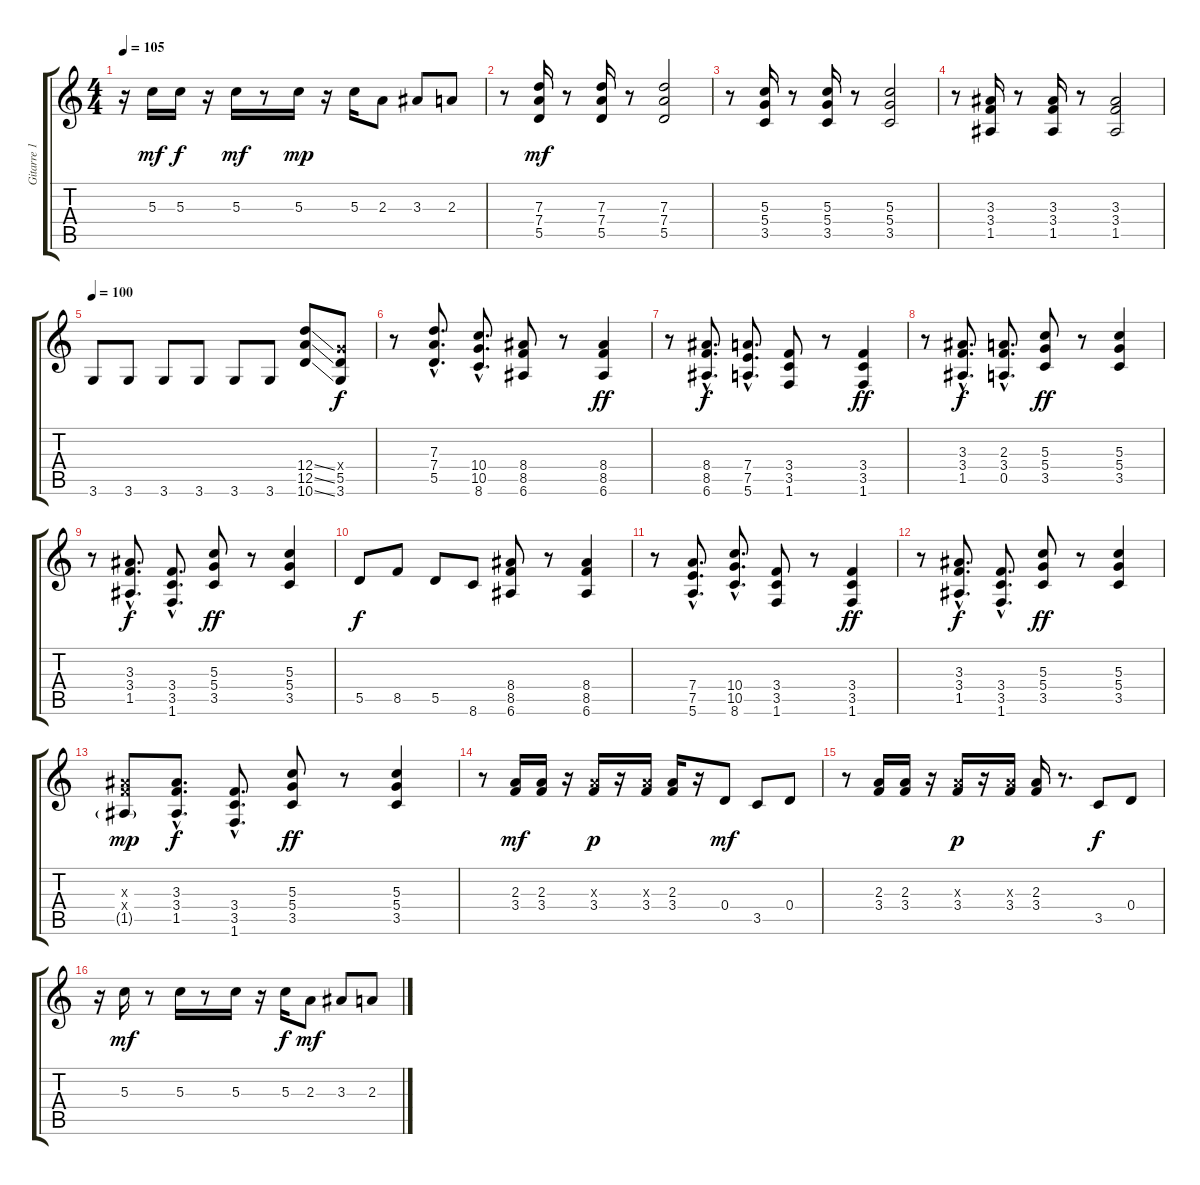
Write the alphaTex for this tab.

\track ("Gitarre 1" "Gitarre 1") {instrument overdrivenguitar}
\staff {score tabs}
\tuning (E4 B3 G3 D3 A2 E2) {hide}
\ts (4 4)
\tempo 105
\clef g2
\ks c
r.16{dy mf} 5.3.16 5.3.16{dy f} r.16 5.3.16{dy mf} r.8 5.3.16{dy mp} r.16 5.3.16 2.3.8 3.3.8 2.3.8 |
r.8{volume 10 instrument electricguitarmuted} (7.3 7.4 5.5).16{dy mf} r.8 (7.3 7.4 5.5).16 r.8 (7.3 7.4 5.5).2 |
r.8{volume 10 instrument electricguitarmuted} (5.3 5.4 3.5).16 r.8 (5.3 5.4 3.5).16 r.8 (5.3 5.4 3.5).2 |
r.8{volume 10 instrument electricguitarmuted} (3.3 3.4 1.5).16 r.8 (3.3 3.4 1.5).16 r.8 (3.3 3.4 1.5).2 |
\tempo 100
3.6.8 3.6.8 3.6.8 3.6.8 3.6.8 3.6.8 (12.4{ss} 12.5{ss} 10.6{ss}).8 (5.4{x} 5.5 3.6).8{dy f} |
r.8{instrument overdrivenguitar} (7.3{hac} 7.4{hac} 5.5{hac}).8{d} (10.4{hac} 10.5{hac} 8.6{hac}).8{d} (8.4 8.5 6.6).8 r.8 (8.4 8.5 6.6).4{dy ff} |
r.8 (8.4{hac} 8.5{hac} 6.6{hac}).8{d dy f} (7.4{hac} 7.5{hac} 5.6{hac}).8{d} (3.4 3.5 1.6).8 r.8 (3.4 3.5 1.6).4{dy ff} |
r.8 (3.3{hac} 3.4{hac} 1.5{hac}).8{d dy f} (2.3{hac} 3.4{hac} 0.5{hac}).8{d} (5.3 5.4 3.5).8{dy ff} r.8 (5.3 5.4 3.5).4 |
r.8 (3.3{hac} 3.4{hac} 1.5{hac}).8{d dy f} (3.4{hac} 3.5{hac} 1.6{hac}).8{d} (5.3 5.4 3.5).8{dy ff} r.8 (5.3 5.4 3.5).4 |
5.5.8{dy f} 8.5.8 5.5.8 8.6.8 (8.4 8.5 6.6).8 r.8 (8.4 8.5 6.6).4 |
r.8 (7.4{hac} 7.5{hac} 5.6{hac}).8{d} (10.4{hac} 10.5{hac} 8.6{hac}).8{d} (3.4 3.5 1.6).8 r.8 (3.4 3.5 1.6).4{dy ff} |
r.8 (3.3{hac} 3.4{hac} 1.5{hac}).8{d dy f} (3.4{hac} 3.5{hac} 1.6{hac}).8{d} (5.3 5.4 3.5).8{dy ff} r.8 (5.3 5.4 3.5).4 |
(3.3{x} 3.4{x} 1.5{g}).8{dy mp} (3.3{hac} 3.4{hac} 1.5{hac}).8{d dy f} (3.4{hac} 3.5{hac} 1.6{hac}).8{d} (5.3 5.4 3.5).8{dy ff} r.8 (5.3 5.4 3.5).4 |
r.8 (2.3 3.4).16{dy mf volume 10 instrument electricguitarmuted} (2.3 3.4).16 r.16 (2.3{x} 3.4).16{dy p} r.16 (2.3{x} 3.4).16 (2.3 3.4).16 r.16 0.4.8{dy mf} 3.5.8 0.4.8 |
r.8 (2.3 3.4).16{volume 10 instrument electricguitarmuted} (2.3 3.4).16 r.16 (2.3{x} 3.4).16{dy p} r.16 (2.3{x} 3.4).16 (2.3 3.4).16 r.8{d} 3.5.8{dy f} 0.4.8 |
r.16 5.3.16{dy mf} r.8 5.3.16 r.8 5.3.16 r.16 5.3.16{dy f} 2.3.8{dy mf} 3.3.8 2.3.8
